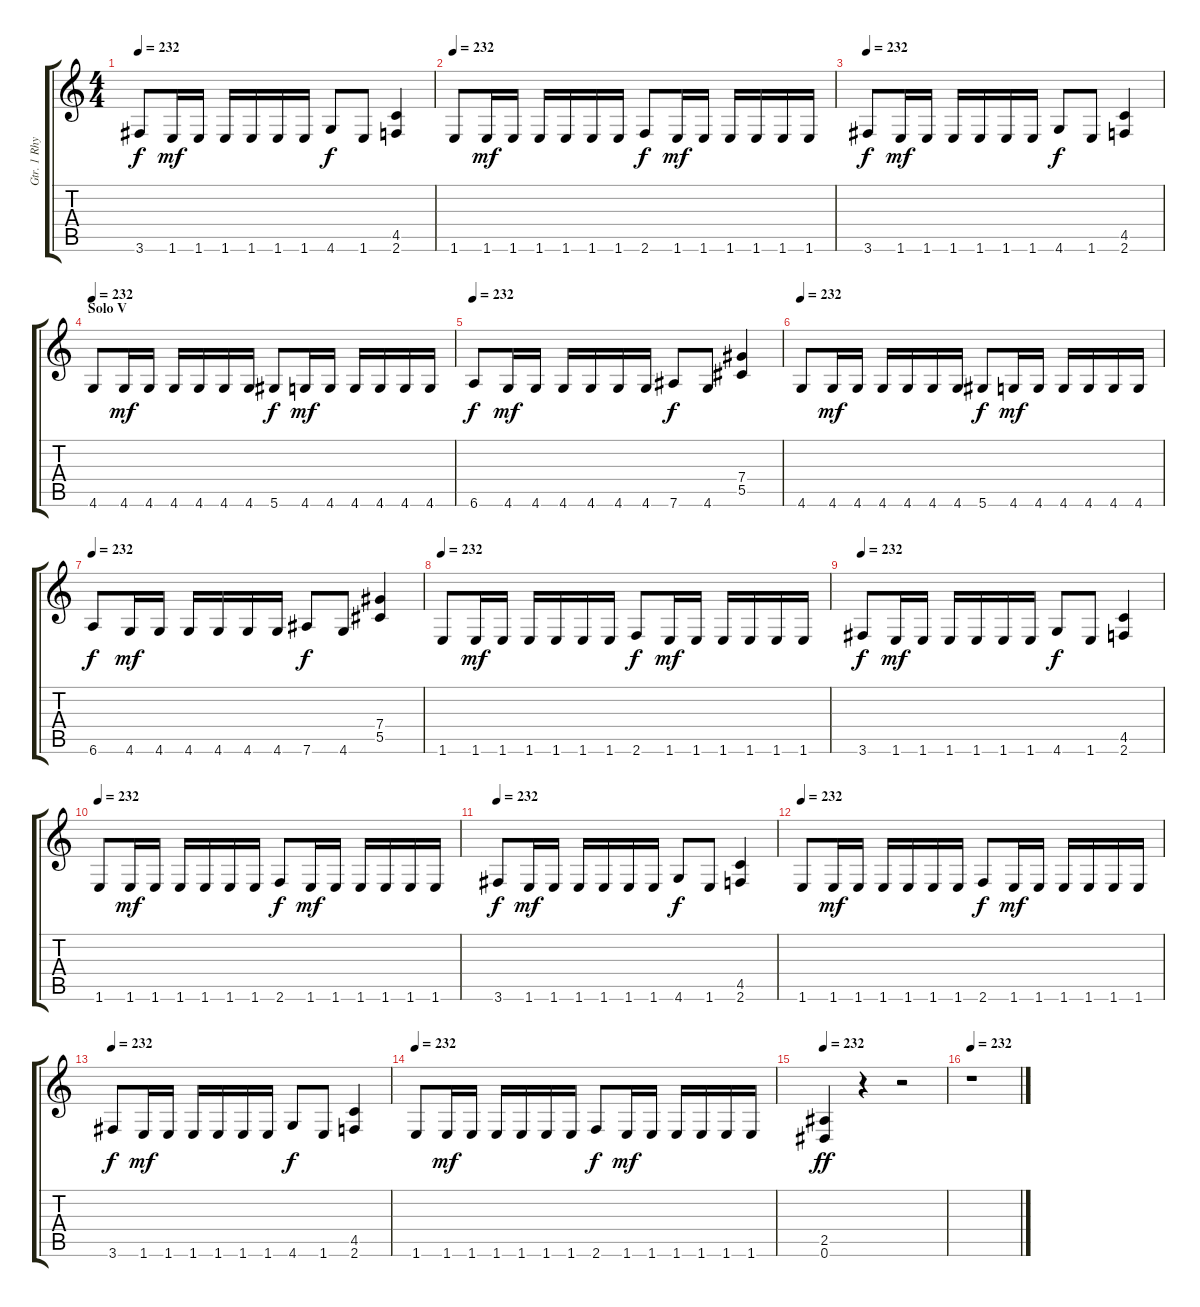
\track ("Gtr. 1 Rhytm" "Gtr. 1 Rhy") {instrument overdrivenguitar}
\staff {score tabs}
\tuning (Eb4 Bb3 Gb3 Db3 Ab2 Eb2) {hide}
\ts (4 4)
\tempo 232
\clef g2
\ks c
3.6.8{dy f} 1.6.16{dy mf} 1.6.16 1.6.16 1.6.16 1.6.16 1.6.16 4.6.8{dy f} 1.6.8 (4.5 2.6).4 |
\tempo 232
1.6.8 1.6.16{dy mf} 1.6.16 1.6.16 1.6.16 1.6.16 1.6.16 2.6.8{dy f} 1.6.16{dy mf} 1.6.16 1.6.16 1.6.16 1.6.16 1.6.16 |
\tempo 232
3.6.8{dy f} 1.6.16{dy mf} 1.6.16 1.6.16 1.6.16 1.6.16 1.6.16 4.6.8{dy f} 1.6.8 (4.5 2.6).4 |
\section ("" "Solo V")
\tempo 232
4.6.8 4.6.16{dy mf} 4.6.16 4.6.16 4.6.16 4.6.16 4.6.16 5.6.8{dy f} 4.6.16{dy mf} 4.6.16 4.6.16 4.6.16 4.6.16 4.6.16 |
\tempo 232
6.6.8{dy f} 4.6.16{dy mf} 4.6.16 4.6.16 4.6.16 4.6.16 4.6.16 7.6.8{dy f} 4.6.8 (7.4 5.5).4 |
\tempo 232
4.6.8 4.6.16{dy mf} 4.6.16 4.6.16 4.6.16 4.6.16 4.6.16 5.6.8{dy f} 4.6.16{dy mf} 4.6.16 4.6.16 4.6.16 4.6.16 4.6.16 |
\tempo 232
6.6.8{dy f} 4.6.16{dy mf} 4.6.16 4.6.16 4.6.16 4.6.16 4.6.16 7.6.8{dy f} 4.6.8 (7.4 5.5).4 |
\tempo 232
1.6.8 1.6.16{dy mf} 1.6.16 1.6.16 1.6.16 1.6.16 1.6.16 2.6.8{dy f} 1.6.16{dy mf} 1.6.16 1.6.16 1.6.16 1.6.16 1.6.16 |
\tempo 232
3.6.8{dy f} 1.6.16{dy mf} 1.6.16 1.6.16 1.6.16 1.6.16 1.6.16 4.6.8{dy f} 1.6.8 (4.5 2.6).4 |
\tempo 232
1.6.8 1.6.16{dy mf} 1.6.16 1.6.16 1.6.16 1.6.16 1.6.16 2.6.8{dy f} 1.6.16{dy mf} 1.6.16 1.6.16 1.6.16 1.6.16 1.6.16 |
\tempo 232
3.6.8{dy f} 1.6.16{dy mf} 1.6.16 1.6.16 1.6.16 1.6.16 1.6.16 4.6.8{dy f} 1.6.8 (4.5 2.6).4 |
\tempo 232
1.6.8 1.6.16{dy mf} 1.6.16 1.6.16 1.6.16 1.6.16 1.6.16 2.6.8{dy f} 1.6.16{dy mf} 1.6.16 1.6.16 1.6.16 1.6.16 1.6.16 |
\tempo 232
3.6.8{dy f} 1.6.16{dy mf} 1.6.16 1.6.16 1.6.16 1.6.16 1.6.16 4.6.8{dy f} 1.6.8 (4.5 2.6).4 |
\tempo 232
1.6.8 1.6.16{dy mf} 1.6.16 1.6.16 1.6.16 1.6.16 1.6.16 2.6.8{dy f} 1.6.16{dy mf} 1.6.16 1.6.16 1.6.16 1.6.16 1.6.16 |
\tempo 232
(2.5 0.6).4{dy ff} r.4 r.2 |
\tempo 232
r.1
